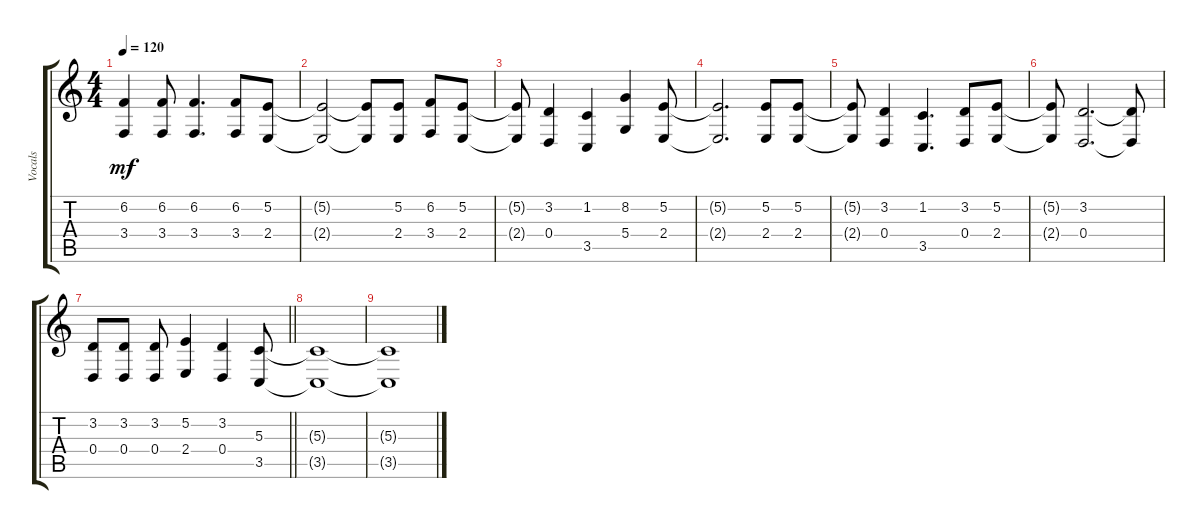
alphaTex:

\track ("Vocals" "Vocals") {instrument lead8bassandlead bank 1}
\staff {score tabs}
\tuning (E4 B3 G3 D3 A2 E2) {hide}
\ts (4 4)
\tempo 120
\clef g2
\ks c
(6.2{t} 3.4{t}).4{dy mf} (6.2 3.4).8 (6.2 3.4).4{d} (6.2 3.4).8 (5.2 2.4).8 |
(5.2{t} 2.4{t}).2 (5.2{t} 2.4{t}).8 (5.2 2.4).8 (6.2 3.4).8 (5.2 2.4).8 |
(5.2{t} 2.4{t}).8 (3.2 0.4).4 (1.2 3.5).4 (8.2 5.4).4 (5.2 2.4).8 |
(5.2{t} 2.4{t}).2{d} (5.2 2.4).8 (5.2 2.4).8 |
(5.2{t} 2.4{t}).8 (3.2 0.4).4 (1.2 3.5).4{d} (3.2 0.4).8 (5.2 2.4).8 |
(5.2{t} 2.4{t}).8 (3.2 0.4).2{d} (3.2{t} 0.4{t}).8 |
\barLineRight lightlight
(3.2 0.4).8 (3.2 0.4).8 (3.2 0.4).8 (5.2 2.4).4 (3.2 0.4).4 (5.3 3.5).8 |
(5.3{t} 3.5{t}).1{volume 3} |
(5.3{t} 3.5{t}).1
